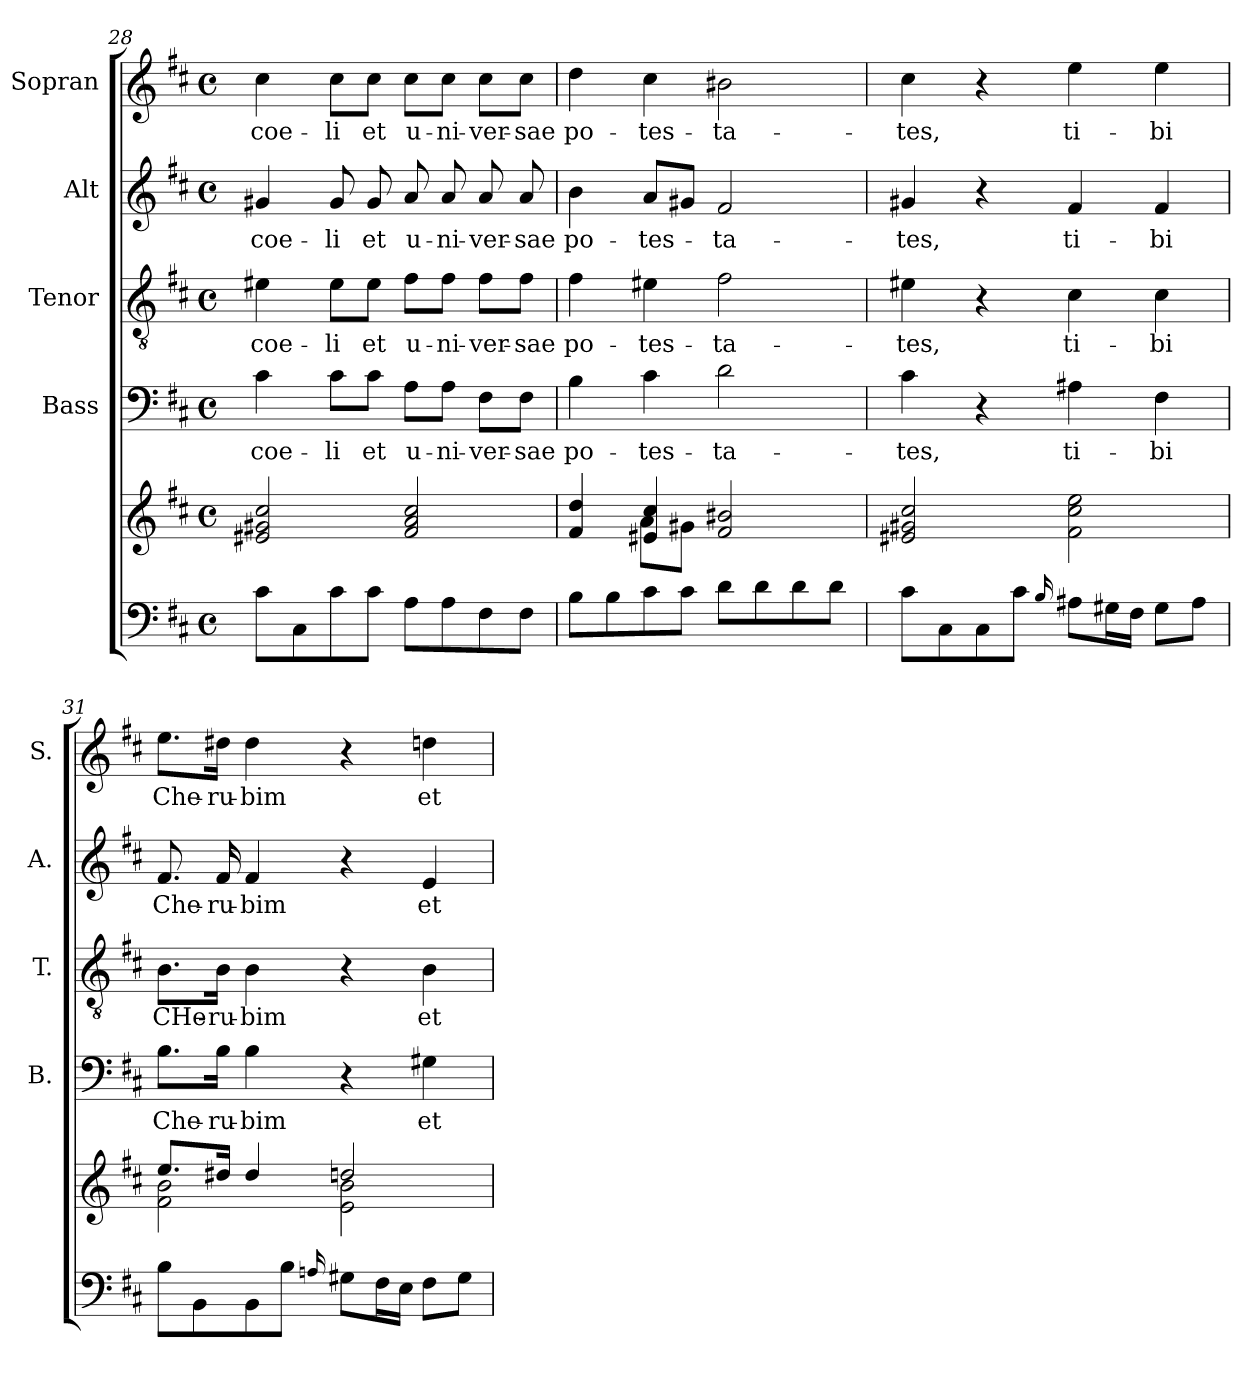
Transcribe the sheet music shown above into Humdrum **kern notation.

**kern	**kern	**kern	**text	**kern	**text	**kern	**text	**kern	**text
*part5	*part5	*part4	*part4	*part3	*part3	*part2	*part2	*part1	*part1
*staff6	*staff5	*staff4	*staff4	*staff3	*staff3	*staff2	*staff2	*staff1	*staff1
*	*	*I"Bass	*	*I"Tenor	*	*I"Alt	*	*I"Sopran	*
*	*	*I'B.	*	*I'T.	*	*I'A.	*	*I'S.	*
!!LO:LB:g=z
*clefF4	*clefG2	*clefF4	*	*clefGv2	*	*clefG2	*	*clefG2	*
*k[f#c#]	*k[f#c#]	*k[f#c#]	*	*k[f#c#]	*	*k[f#c#]	*	*k[f#c#]	*
*D:	*D:	*D:	*	*D:	*	*D:	*	*D:	*
*M4/4	*M4/4	*M4/4	*	*M4/4	*	*M4/4	*	*M4/4	*
*met(c)	*met(c)	*met(c)	*	*met(c)	*	*met(c)	*	*met(c)	*
=28	=28	=28	=28	=28	=28	=28	=28	=28	=28
!	!	!	!LO:LY:b	!	!LO:LY:b	!	!LO:LY:b	!	!LO:LY:b
8c#\L	2e#X/ 2g#X/ 2cc#/	4c#\	coe-	4e#X\	coe-	4g#X/	coe-	4cc#\	coe-
8C#\	.	.	.	.	.	.	.	.	.
!	!	!	!LO:LY:b	!	!LO:LY:b	!	!LO:LY:b	!	!LO:LY:b
8c#\	.	8c#\L	-li	8e#\L	-li	8g#/	-li	8cc#\L	-li
!	!	!	!LO:LY:b	!	!LO:LY:b	!	!LO:LY:b	!	!LO:LY:b
8c#\J	.	8c#\J	et	8e#\J	et	8g#/	et	8cc#\J	et
!	!	!	!LO:LY:b	!	!LO:LY:b	!	!LO:LY:b	!	!LO:LY:b
8A\L	2f#/ 2a/ 2cc#/	8A\L	u-	8f#\L	u-	8a/	u-	8cc#\L	u-
!	!	!	!LO:LY:b	!	!LO:LY:b	!	!LO:LY:b	!	!LO:LY:b
8A\	.	8A\J	-ni-	8f#\J	-ni-	8a/	-ni-	8cc#\J	-ni-
!	!	!	!LO:LY:b	!	!LO:LY:b	!	!LO:LY:b	!	!LO:LY:b
8F#\	.	8F#\L	-ver-	8f#\L	-ver-	8a/	-ver-	8cc#\L	-ver-
!	!	!	!LO:LY:b	!	!LO:LY:b	!	!LO:LY:b	!	!LO:LY:b
8F#\J	.	8F#\J	-sae	8f#\J	-sae	8a/	-sae	8cc#\J	-sae
!!LO:PB:g=z
=29	=29	=29	=29	=29	=29	=29	=29	=29	=29
*	*^	*	*	*	*	*	*	*	*
!	!	!	!	!LO:LY:b	!	!LO:LY:b	!	!LO:LY:b	!	!LO:LY:b
8B\L	4f#/ 4dd/	4ryy	4B\	po-	4f#\	po-	4b\	po-	4dd\	po-
8B\	.	.	.	.	.	.	.	.	.	.
!	!	!	!	!LO:LY:b	!	!LO:LY:b	!	!LO:LY:b	!	!LO:LY:b
8c#\	4e#X/ 4cc#/	8a\L	4c#\	-tes-	4e#X\	-tes-	8a/L	-tes-	4cc#\	-tes-
8c#\J	.	8g#X\J	.	.	.	.	8g#X/J	.	.	.
!	!	!	!	!LO:LY:b	!	!LO:LY:b	!	!LO:LY:b	!	!LO:LY:b
8d\L	2f#/ 2b#X/	2ryy	2d\	-ta-	2f#\	-ta-	2f#/	-ta-	2b#X\	-ta-
8d\	.	.	.	.	.	.	.	.	.	.
8d\	.	.	.	.	.	.	.	.	.	.
8d\J	.	.	.	.	.	.	.	.	.	.
*	*v	*v	*	*	*	*	*	*	*	*
!!LO:LB:g=z
=30	=30	=30	=30	=30	=30	=30	=30	=30	=30
!	!	!	!LO:LY:b	!	!LO:LY:b	!	!LO:LY:b	!	!LO:LY:b
8c#\L	2e#X/ 2g#X/ 2cc#/	4c#\	-tes,	4e#X\	-tes,	4g#X/	-tes,	4cc#\	-tes,
8C#\	.	.	.	.	.	.	.	.	.
8C#\	.	4r	.	4r	.	4r	.	4r	.
8c#\J	.	.	.	.	.	.	.	.	.
16qqB/	.	.	.	.	.	.	.	.	.
!	!	!	!LO:LY:b	!	!LO:LY:b	!	!LO:LY:b	!	!LO:LY:b
8A#X\L	2f#\ 2cc#\ 2ee\	4A#X\	ti-	4c#\	ti-	4f#/	ti-	4ee\	ti-
16G#X\L	.	.	.	.	.	.	.	.	.
16F#\JJ	.	.	.	.	.	.	.	.	.
!	!	!	!LO:LY:b	!	!LO:LY:b	!	!LO:LY:b	!	!LO:LY:b
8G#\L	.	4F#\	-bi	4c#\	-bi	4f#/	-bi	4ee\	-bi
8A#\J	.	.	.	.	.	.	.	.	.
!!LO:PB:g=z
=31	=31	=31	=31	=31	=31	=31	=31	=31	=31
*	*^	*	*	*	*	*	*	*	*
!	!	!	!	!LO:LY:b	!	!LO:LY:b	!	!LO:LY:b	!	!LO:LY:b
8B\L	8.ee/L	2f#\ 2b\	8.B\L	Che-	8.B\L	CHe-	8.f#/	Che-	8.ee\L	Che-
8BB\	.	.	.	.	.	.	.	.	.	.
!	!	!	!	!LO:LY:b	!	!LO:LY:b	!	!LO:LY:b	!	!LO:LY:b
.	16dd#X/Jk	.	16B\Jk	-ru-	16B\Jk	-ru-	16f#/	-ru-	16dd#X\Jk	-ru-
!	!	!	!	!LO:LY:b	!	!LO:LY:b	!	!LO:LY:b	!	!LO:LY:b
8BB\	4dd#/	.	4B\	-bim	4B\	-bim	4f#/	-bim	4dd#\	-bim
8B\J	.	.	.	.	.	.	.	.	.	.
16qqAn/	.	.	.	.	.	.	.	.	.	.
8G#X\L	2ddn/	2e\ 2b\	4r	.	4r	.	4r	.	4r	.
16F#\L	.	.	.	.	.	.	.	.	.	.
16E\JJ	.	.	.	.	.	.	.	.	.	.
!	!	!	!	!LO:LY:b	!	!LO:LY:b	!	!LO:LY:b	!	!LO:LY:b
8F#\L	.	.	4G#X\	et	4B\	et	4e/	et	4ddn\	et
8G#\J	.	.	.	.	.	.	.	.	.	.
*	*v	*v	*	*	*	*	*	*	*	*
=	=	=	=	=	=	=	=	=	=
*-	*-	*-	*-	*-	*-	*-	*-	*-	*-
